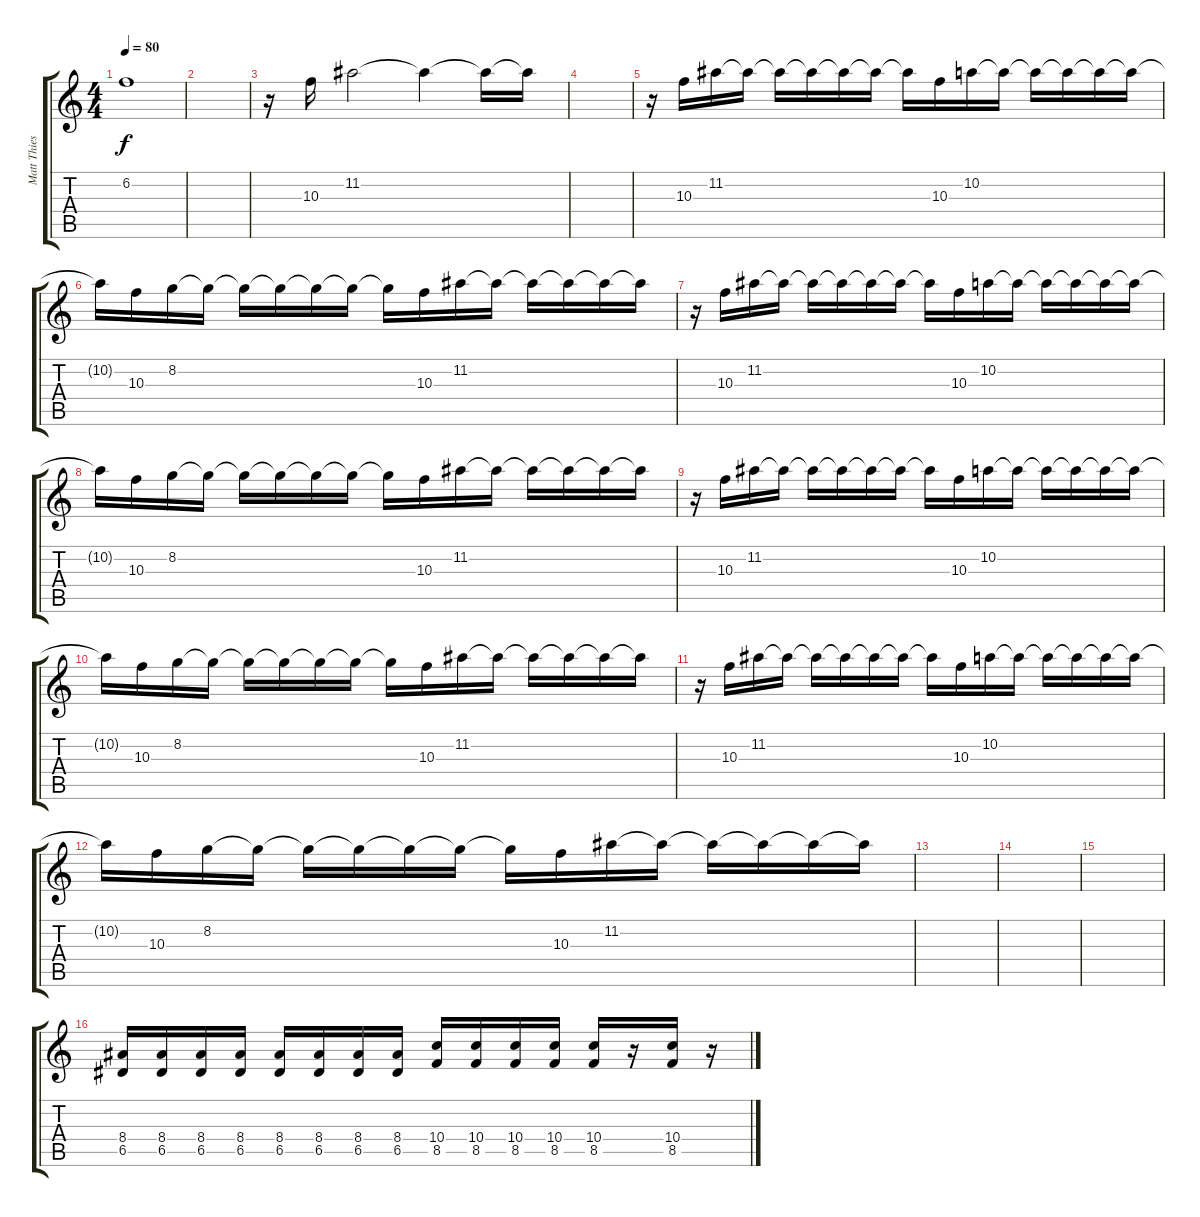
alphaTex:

\track ("Matt Thiesen" "Matt Thies") {instrument overdrivenguitar}
\staff {score tabs}
\tuning (E4 B3 G3 D3 A2 E2) {hide}
\ts (4 4)
\tempo 80
\clef g2
\ks c
6.2{t}.1{dy f} |
|
r.16{instrument electricguitarclean} 10.3.16 11.2.2 11.2{t}.4 11.2{t}.16 11.2{t}.16 |
|
r.16{volume 6} 10.3.16 11.2.16 11.2{t}.16 11.2{t}.16 11.2{t}.16 11.2{t}.16 11.2{t}.16 11.2{t}.16 10.3.16 10.2.16 10.2{t}.16 10.2{t}.16 10.2{t}.16 10.2{t}.16 10.2{t}.16 |
10.2{t}.16 10.3.16 8.2.16 8.2{t}.16 8.2{t}.16 8.2{t}.16 8.2{t}.16 8.2{t}.16 8.2{t}.16 10.3.16 11.2.16 11.2{t}.16 11.2{t}.16 11.2{t}.16 11.2{t}.16 11.2{t}.16 |
r.16 10.3.16 11.2.16 11.2{t}.16 11.2{t}.16 11.2{t}.16 11.2{t}.16 11.2{t}.16 11.2{t}.16 10.3.16 10.2.16 10.2{t}.16 10.2{t}.16 10.2{t}.16 10.2{t}.16 10.2{t}.16 |
10.2{t}.16 10.3.16 8.2.16 8.2{t}.16 8.2{t}.16 8.2{t}.16 8.2{t}.16 8.2{t}.16 8.2{t}.16 10.3.16 11.2.16 11.2{t}.16 11.2{t}.16 11.2{t}.16 11.2{t}.16 11.2{t}.16 |
r.16 10.3.16 11.2.16 11.2{t}.16 11.2{t}.16 11.2{t}.16 11.2{t}.16 11.2{t}.16 11.2{t}.16 10.3.16 10.2.16 10.2{t}.16 10.2{t}.16 10.2{t}.16 10.2{t}.16 10.2{t}.16 |
10.2{t}.16 10.3.16 8.2.16 8.2{t}.16 8.2{t}.16 8.2{t}.16 8.2{t}.16 8.2{t}.16 8.2{t}.16 10.3.16 11.2.16 11.2{t}.16 11.2{t}.16 11.2{t}.16 11.2{t}.16 11.2{t}.16 |
r.16 10.3.16 11.2.16 11.2{t}.16 11.2{t}.16 11.2{t}.16 11.2{t}.16 11.2{t}.16 11.2{t}.16 10.3.16 10.2.16 10.2{t}.16 10.2{t}.16 10.2{t}.16 10.2{t}.16 10.2{t}.16 |
10.2{t}.16 10.3.16 8.2.16 8.2{t}.16 8.2{t}.16 8.2{t}.16 8.2{t}.16 8.2{t}.16 8.2{t}.16 10.3.16 11.2.16 11.2{t}.16 11.2{t}.16 11.2{t}.16 11.2{t}.16 11.2{t}.16 |
|
|
|
(8.4 6.5).16{volume 13 instrument electricguitarmuted} (8.4 6.5).16 (8.4 6.5).16 (8.4 6.5).16 (8.4 6.5).16 (8.4 6.5).16 (8.4 6.5).16 (8.4 6.5).16 (10.4 8.5).16 (10.4 8.5).16 (10.4 8.5).16 (10.4 8.5).16 (10.4 8.5).16{instrument overdrivenguitar} r.16 (10.4 8.5).16 r.16
